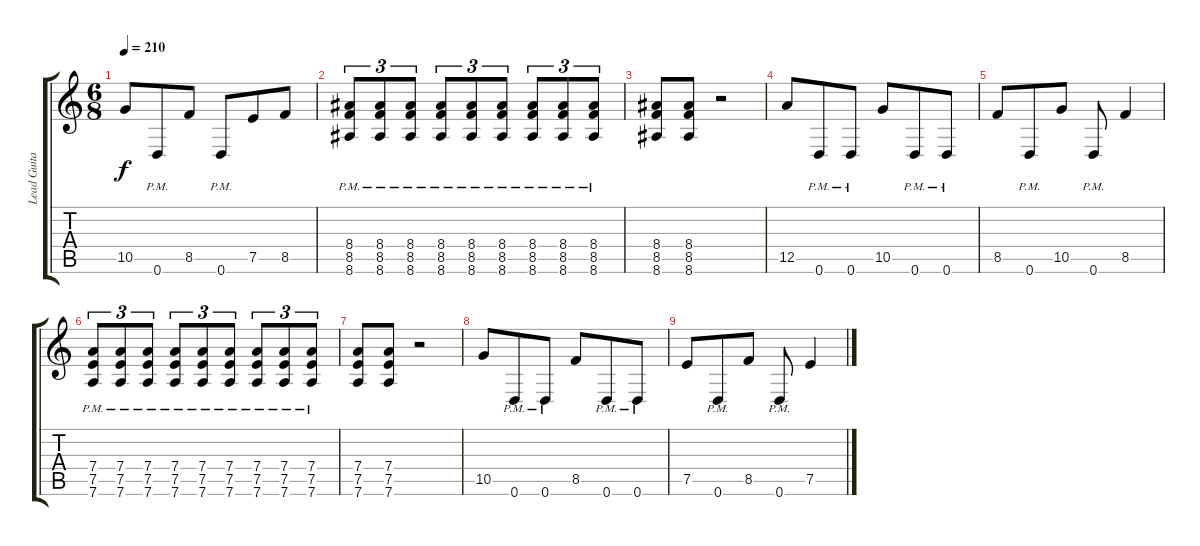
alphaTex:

\track ("Lead Guitar" "Lead Guita") {instrument distortionguitar}
\staff {score tabs}
\tuning (E4 B3 G3 D3 A2 D2) {hide}
\ts (6 8)
\tempo 210
\clef g2
\ks c
10.5.8{dy f} 0.6{pm}.8 8.5.8 0.6{pm}.8 7.5.8 8.5.8 |
(8.4{pm} 8.5{pm} 8.6{pm}).8{tu (3 2)} (8.4{pm} 8.5{pm} 8.6{pm}).8{tu (3 2)} (8.4{pm} 8.5{pm} 8.6{pm}).8{tu (3 2)} (8.4{pm} 8.5{pm} 8.6{pm}).8{tu (3 2)} (8.4{pm} 8.5{pm} 8.6{pm}).8{tu (3 2)} (8.4{pm} 8.5{pm} 8.6{pm}).8{tu (3 2)} (8.4{pm} 8.5{pm} 8.6{pm}).8{tu (3 2)} (8.4{pm} 8.5{pm} 8.6{pm}).8{tu (3 2)} (8.4{pm} 8.5{pm} 8.6{pm}).8{tu (3 2)} |
(8.4 8.5 8.6).8 (8.4 8.5 8.6).8 r.2 |
12.5.8 0.6{pm}.8 0.6{pm}.8 10.5.8 0.6{pm}.8 0.6{pm}.8 |
8.5.8 0.6{pm}.8 10.5.8 0.6{pm}.8 8.5.4 |
(7.4{pm} 7.5{pm} 7.6{pm}).8{tu (3 2)} (7.4{pm} 7.5{pm} 7.6{pm}).8{tu (3 2)} (7.4{pm} 7.5{pm} 7.6{pm}).8{tu (3 2)} (7.4{pm} 7.5{pm} 7.6{pm}).8{tu (3 2)} (7.4{pm} 7.5{pm} 7.6{pm}).8{tu (3 2)} (7.4{pm} 7.5{pm} 7.6{pm}).8{tu (3 2)} (7.4{pm} 7.5{pm} 7.6{pm}).8{tu (3 2)} (7.4{pm} 7.5{pm} 7.6{pm}).8{tu (3 2)} (7.4{pm} 7.5{pm} 7.6{pm}).8{tu (3 2)} |
(7.4 7.5 7.6).8 (7.4 7.5 7.6).8 r.2 |
10.5.8 0.6{pm}.8 0.6{pm}.8 8.5.8 0.6{pm}.8 0.6{pm}.8 |
7.5.8 0.6{pm}.8 8.5.8 0.6{pm}.8 7.5.4
